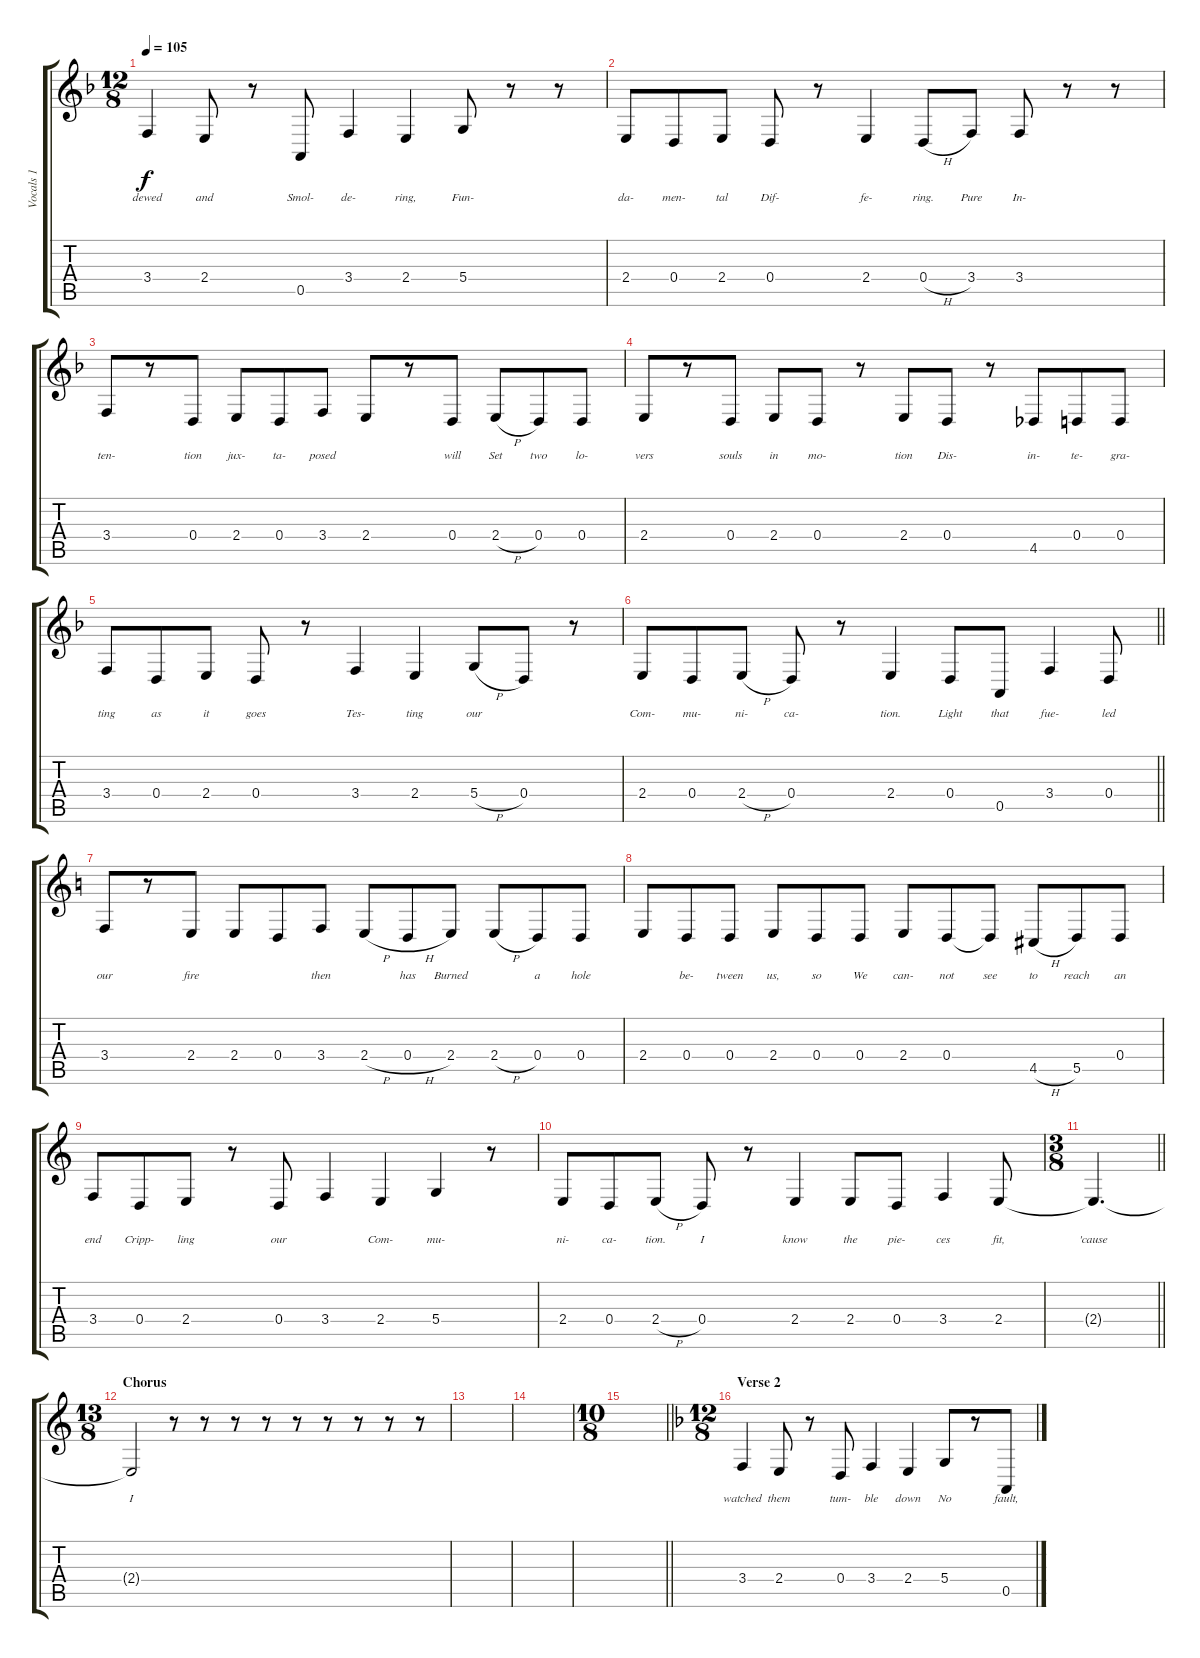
\track ("Vocals 1" "Vocals 1") {instrument altosax}
\staff {score tabs}
\tuning (E4 B3 G3 D3 A2 E2) {hide}
\ts (12 8)
\tempo 105
\clef g2
\ks dminor
3.4.4{lyrics (0 "dewed") lyrics (1 "") lyrics (2 "") lyrics (3 "") lyrics (4 "") dy f} 2.4.8{lyrics (0 "and") lyrics (1 "") lyrics (2 "") lyrics (3 "") lyrics (4 "")} r.8 0.5.8{lyrics (0 "Smol-") lyrics (1 "") lyrics (2 "") lyrics (3 "") lyrics (4 "")} 3.4.4{lyrics (0 "de-") lyrics (1 "") lyrics (2 "") lyrics (3 "") lyrics (4 "")} 2.4.4{lyrics (0 "ring,") lyrics (1 "") lyrics (2 "") lyrics (3 "") lyrics (4 "")} 5.4.8{lyrics (0 "Fun-") lyrics (1 "") lyrics (2 "") lyrics (3 "") lyrics (4 "")} r.8 r.8 |
2.4.8{lyrics (0 "da-") lyrics (1 "") lyrics (2 "") lyrics (3 "") lyrics (4 "")} 0.4.8{lyrics (0 "men-") lyrics (1 "") lyrics (2 "") lyrics (3 "") lyrics (4 "")} 2.4.8{lyrics (0 "tal") lyrics (1 "") lyrics (2 "") lyrics (3 "") lyrics (4 "")} 0.4.8{lyrics (0 "Dif-") lyrics (1 "") lyrics (2 "") lyrics (3 "") lyrics (4 "")} r.8 2.4.4{lyrics (0 "fe-") lyrics (1 "") lyrics (2 "") lyrics (3 "") lyrics (4 "")} 0.4{h}.8{lyrics (0 "ring.") lyrics (1 "") lyrics (2 "") lyrics (3 "") lyrics (4 "")} 3.4.8{lyrics (0 "Pure") lyrics (1 "") lyrics (2 "") lyrics (3 "") lyrics (4 "")} 3.4.8{lyrics (0 "In-") lyrics (1 "") lyrics (2 "") lyrics (3 "") lyrics (4 "")} r.8 r.8 |
3.4.8{lyrics (0 "ten-") lyrics (1 "") lyrics (2 "") lyrics (3 "") lyrics (4 "")} r.8 0.4.8{lyrics (0 "tion") lyrics (1 "") lyrics (2 "") lyrics (3 "") lyrics (4 "")} 2.4.8{lyrics (0 "jux-") lyrics (1 "") lyrics (2 "") lyrics (3 "") lyrics (4 "")} 0.4.8{lyrics (0 "ta-") lyrics (1 "") lyrics (2 "") lyrics (3 "") lyrics (4 "")} 3.4.8{lyrics (0 "posed") lyrics (1 "") lyrics (2 "") lyrics (3 "") lyrics (4 "")} 2.4.8{lyrics (0 "") lyrics (1 "") lyrics (2 "") lyrics (3 "") lyrics (4 "")} r.8 0.4.8{lyrics (0 "will") lyrics (1 "") lyrics (2 "") lyrics (3 "") lyrics (4 "")} 2.4{h}.8{lyrics (0 "Set") lyrics (1 "") lyrics (2 "") lyrics (3 "") lyrics (4 "")} 0.4.8{lyrics (0 "two") lyrics (1 "") lyrics (2 "") lyrics (3 "") lyrics (4 "")} 0.4.8{lyrics (0 "lo-") lyrics (1 "") lyrics (2 "") lyrics (3 "") lyrics (4 "")} |
2.4.8{lyrics (0 "vers") lyrics (1 "") lyrics (2 "") lyrics (3 "") lyrics (4 "")} r.8 0.4.8{lyrics (0 "souls") lyrics (1 "") lyrics (2 "") lyrics (3 "") lyrics (4 "")} 2.4.8{lyrics (0 "in") lyrics (1 "") lyrics (2 "") lyrics (3 "") lyrics (4 "")} 0.4.8{lyrics (0 "mo-") lyrics (1 "") lyrics (2 "") lyrics (3 "") lyrics (4 "")} r.8 2.4.8{lyrics (0 "tion") lyrics (1 "") lyrics (2 "") lyrics (3 "") lyrics (4 "")} 0.4.8{lyrics (0 "Dis-") lyrics (1 "") lyrics (2 "") lyrics (3 "") lyrics (4 "")} r.8 4.5.8{lyrics (0 "in-") lyrics (1 "") lyrics (2 "") lyrics (3 "") lyrics (4 "")} 0.4.8{lyrics (0 "te-") lyrics (1 "") lyrics (2 "") lyrics (3 "") lyrics (4 "")} 0.4.8{lyrics (0 "gra-") lyrics (1 "") lyrics (2 "") lyrics (3 "") lyrics (4 "")} |
3.4.8{lyrics (0 "ting") lyrics (1 "") lyrics (2 "") lyrics (3 "") lyrics (4 "")} 0.4.8{lyrics (0 "as") lyrics (1 "") lyrics (2 "") lyrics (3 "") lyrics (4 "")} 2.4.8{lyrics (0 "it") lyrics (1 "") lyrics (2 "") lyrics (3 "") lyrics (4 "")} 0.4.8{lyrics (0 "goes") lyrics (1 "") lyrics (2 "") lyrics (3 "") lyrics (4 "")} r.8 3.4.4{lyrics (0 "Tes-") lyrics (1 "") lyrics (2 "") lyrics (3 "") lyrics (4 "")} 2.4.4{lyrics (0 "ting") lyrics (1 "") lyrics (2 "") lyrics (3 "") lyrics (4 "")} 5.4{h}.8{lyrics (0 "our") lyrics (1 "") lyrics (2 "") lyrics (3 "") lyrics (4 "")} 0.4.8{lyrics (0 "") lyrics (1 "") lyrics (2 "") lyrics (3 "") lyrics (4 "")} r.8 |
\barLineRight lightlight
2.4.8{lyrics (0 "Com-") lyrics (1 "") lyrics (2 "") lyrics (3 "") lyrics (4 "")} 0.4.8{lyrics (0 "mu-") lyrics (1 "") lyrics (2 "") lyrics (3 "") lyrics (4 "")} 2.4{h}.8{lyrics (0 "ni-") lyrics (1 "") lyrics (2 "") lyrics (3 "") lyrics (4 "")} 0.4.8{lyrics (0 "ca-") lyrics (1 "") lyrics (2 "") lyrics (3 "") lyrics (4 "")} r.8 2.4.4{lyrics (0 "tion.") lyrics (1 "") lyrics (2 "") lyrics (3 "") lyrics (4 "")} 0.4.8{lyrics (0 "Light") lyrics (1 "") lyrics (2 "") lyrics (3 "") lyrics (4 "")} 0.5.8{lyrics (0 "that") lyrics (1 "") lyrics (2 "") lyrics (3 "") lyrics (4 "")} 3.4.4{lyrics (0 "fue-") lyrics (1 "") lyrics (2 "") lyrics (3 "") lyrics (4 "")} 0.4.8{lyrics (0 "led") lyrics (1 "") lyrics (2 "") lyrics (3 "") lyrics (4 "")} |
\ks aminor
3.4.8{lyrics (0 "our") lyrics (1 "") lyrics (2 "") lyrics (3 "") lyrics (4 "")} r.8 2.4.8{lyrics (0 "fire") lyrics (1 "") lyrics (2 "") lyrics (3 "") lyrics (4 "")} 2.4.8{lyrics (0 "") lyrics (1 "") lyrics (2 "") lyrics (3 "") lyrics (4 "")} 0.4.8{lyrics (0 "") lyrics (1 "") lyrics (2 "") lyrics (3 "") lyrics (4 "")} 3.4.8{lyrics (0 "then") lyrics (1 "") lyrics (2 "") lyrics (3 "") lyrics (4 "")} 2.4{h}.8{lyrics (0 "") lyrics (1 "") lyrics (2 "") lyrics (3 "") lyrics (4 "")} 0.4{h}.8{lyrics (0 "has") lyrics (1 "") lyrics (2 "") lyrics (3 "") lyrics (4 "")} 2.4.8{lyrics (0 "Burned") lyrics (1 "") lyrics (2 "") lyrics (3 "") lyrics (4 "")} 2.4{h}.8{lyrics (0 "") lyrics (1 "") lyrics (2 "") lyrics (3 "") lyrics (4 "")} 0.4.8{lyrics (0 "a") lyrics (1 "") lyrics (2 "") lyrics (3 "") lyrics (4 "")} 0.4.8{lyrics (0 "hole") lyrics (1 "") lyrics (2 "") lyrics (3 "") lyrics (4 "")} |
2.4.8{lyrics (0 "") lyrics (1 "") lyrics (2 "") lyrics (3 "") lyrics (4 "")} 0.4.8{lyrics (0 "be-") lyrics (1 "") lyrics (2 "") lyrics (3 "") lyrics (4 "")} 0.4.8{lyrics (0 "tween") lyrics (1 "") lyrics (2 "") lyrics (3 "") lyrics (4 "")} 2.4.8{lyrics (0 "us,") lyrics (1 "") lyrics (2 "") lyrics (3 "") lyrics (4 "")} 0.4.8{lyrics (0 "so") lyrics (1 "") lyrics (2 "") lyrics (3 "") lyrics (4 "")} 0.4.8{lyrics (0 "We") lyrics (1 "") lyrics (2 "") lyrics (3 "") lyrics (4 "")} 2.4.8{lyrics (0 "can-") lyrics (1 "") lyrics (2 "") lyrics (3 "") lyrics (4 "")} 0.4.8{lyrics (0 "not") lyrics (1 "") lyrics (2 "") lyrics (3 "") lyrics (4 "")} 0.4{t}.8{lyrics (0 "see") lyrics (1 "") lyrics (2 "") lyrics (3 "") lyrics (4 "")} 4.5{h}.8{lyrics (0 "to") lyrics (1 "") lyrics (2 "") lyrics (3 "") lyrics (4 "")} 5.5.8{lyrics (0 "reach") lyrics (1 "") lyrics (2 "") lyrics (3 "") lyrics (4 "")} 0.4.8{lyrics (0 "an") lyrics (1 "") lyrics (2 "") lyrics (3 "") lyrics (4 "")} |
3.4.8{lyrics (0 "end") lyrics (1 "") lyrics (2 "") lyrics (3 "") lyrics (4 "")} 0.4.8{lyrics (0 "Cripp-") lyrics (1 "") lyrics (2 "") lyrics (3 "") lyrics (4 "")} 2.4.8{lyrics (0 "ling") lyrics (1 "") lyrics (2 "") lyrics (3 "") lyrics (4 "")} r.8 0.4.8{lyrics (0 "our") lyrics (1 "") lyrics (2 "") lyrics (3 "") lyrics (4 "")} 3.4.4{lyrics (0 "") lyrics (1 "") lyrics (2 "") lyrics (3 "") lyrics (4 "")} 2.4.4{lyrics (0 "Com-") lyrics (1 "") lyrics (2 "") lyrics (3 "") lyrics (4 "")} 5.4.4{lyrics (0 "mu-") lyrics (1 "") lyrics (2 "") lyrics (3 "") lyrics (4 "")} r.8 |
2.4.8{lyrics (0 "ni-") lyrics (1 "") lyrics (2 "") lyrics (3 "") lyrics (4 "")} 0.4.8{lyrics (0 "ca-") lyrics (1 "") lyrics (2 "") lyrics (3 "") lyrics (4 "")} 2.4{h}.8{lyrics (0 "tion.") lyrics (1 "") lyrics (2 "") lyrics (3 "") lyrics (4 "")} 0.4.8{lyrics (0 "I") lyrics (1 "") lyrics (2 "") lyrics (3 "") lyrics (4 "")} r.8 2.4.4{lyrics (0 "know") lyrics (1 "") lyrics (2 "") lyrics (3 "") lyrics (4 "") volume 12} 2.4.8{lyrics (0 "the") lyrics (1 "") lyrics (2 "") lyrics (3 "") lyrics (4 "")} 0.4.8{lyrics (0 "pie-") lyrics (1 "") lyrics (2 "") lyrics (3 "") lyrics (4 "")} 3.4.4{lyrics (0 "ces") lyrics (1 "") lyrics (2 "") lyrics (3 "") lyrics (4 "")} 2.4.8{lyrics (0 "fit,") lyrics (1 "") lyrics (2 "") lyrics (3 "") lyrics (4 "")} |
\ts (3 8)
\barLineRight lightlight
2.4{t}.4{d lyrics (0 "'cause") lyrics (1 "") lyrics (2 "") lyrics (3 "") lyrics (4 "")} |
\ts (13 8)
\section ("" "Chorus")
2.4{t}.2{lyrics (0 "I") lyrics (1 "") lyrics (2 "") lyrics (3 "") lyrics (4 "")} r.8 r.8 r.8 r.8 r.8 r.8 r.8 r.8 r.8 |
|
|
\ts (10 8)
\barLineRight lightlight
|
\ts (12 8)
\section ("" "Verse 2")
\ks dminor
3.4.4{lyrics (0 "watched") lyrics (1 "") lyrics (2 "") lyrics (3 "") lyrics (4 "") volume 9} 2.4.8{lyrics (0 "them") lyrics (1 "") lyrics (2 "") lyrics (3 "") lyrics (4 "")} r.8 0.4.8{lyrics (0 "tum-") lyrics (1 "") lyrics (2 "") lyrics (3 "") lyrics (4 "")} 3.4.4{lyrics (0 "ble") lyrics (1 "") lyrics (2 "") lyrics (3 "") lyrics (4 "")} 2.4.4{lyrics (0 "down") lyrics (1 "") lyrics (2 "") lyrics (3 "") lyrics (4 "")} 5.4.8{lyrics (0 "No") lyrics (1 "") lyrics (2 "") lyrics (3 "") lyrics (4 "")} r.8 0.5.8{lyrics (0 "fault,") lyrics (1 "") lyrics (2 "") lyrics (3 "") lyrics (4 "")}
